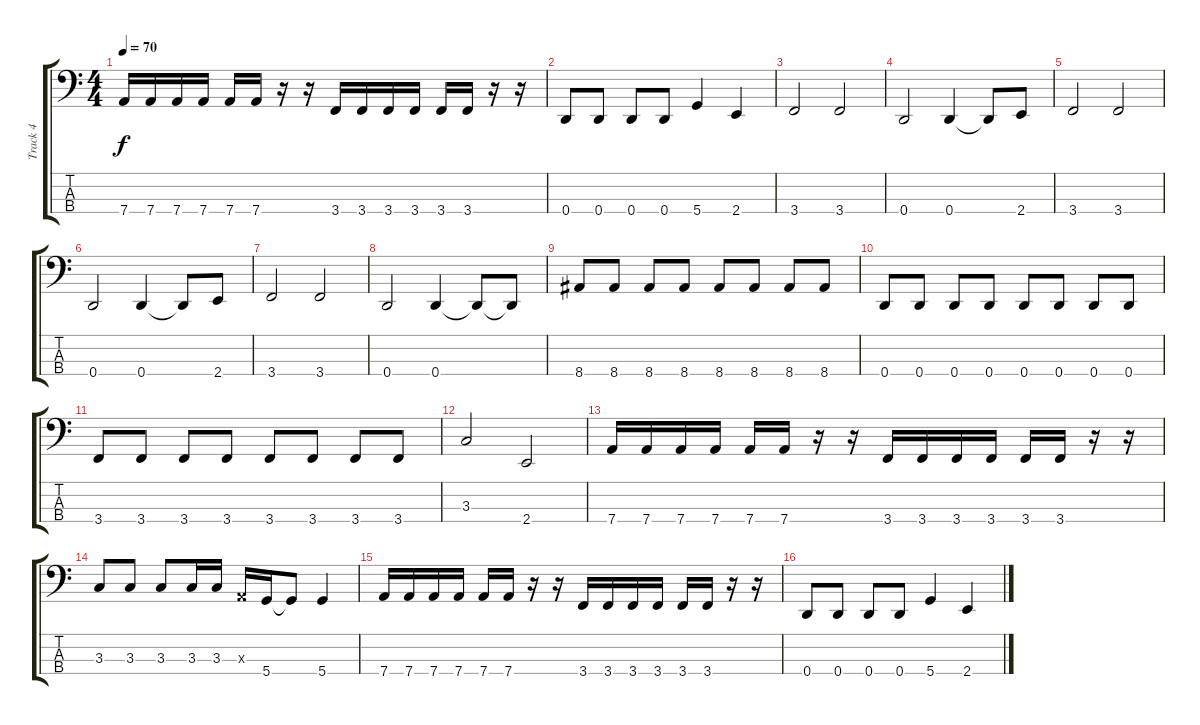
\track ("Track 4" "Track 4") {instrument electricbassfinger}
\staff {score tabs}
\tuning (G2 D2 A1 D1) {hide}
\ts (4 4)
\tempo 70
\clef f4
\ks c
7.4.16{dy f} 7.4.16 7.4.16 7.4.16 7.4.16 7.4.16 r.16 r.16 3.4.16 3.4.16 3.4.16 3.4.16 3.4.16 3.4.16 r.16 r.16 |
0.4.8 0.4.8 0.4.8 0.4.8 5.4.4 2.4.4 |
3.4.2 3.4.2 |
0.4.2 0.4.4 0.4{t}.8 2.4.8 |
3.4.2 3.4.2 |
0.4.2 0.4.4 0.4{t}.8 2.4.8 |
3.4.2 3.4.2 |
0.4.2 0.4.4 0.4{t}.8 0.4{t}.8 |
8.4.8 8.4.8 8.4.8 8.4.8 8.4.8 8.4.8 8.4.8 8.4.8 |
0.4.8 0.4.8 0.4.8 0.4.8 0.4.8 0.4.8 0.4.8 0.4.8 |
3.4.8 3.4.8 3.4.8 3.4.8 3.4.8 3.4.8 3.4.8 3.4.8 |
3.3.2 2.4.2 |
7.4.16 7.4.16 7.4.16 7.4.16 7.4.16 7.4.16 r.16 r.16 3.4.16 3.4.16 3.4.16 3.4.16 3.4.16 3.4.16 r.16 r.16 |
3.3.8 3.3.8 3.3.8 3.3.16 3.3.16 0.3{x}.16 5.4.16 5.4{t}.8 5.4.4 |
7.4.16 7.4.16 7.4.16 7.4.16 7.4.16 7.4.16 r.16 r.16 3.4.16 3.4.16 3.4.16 3.4.16 3.4.16 3.4.16 r.16 r.16 |
0.4.8 0.4.8 0.4.8 0.4.8 5.4.4 2.4.4
